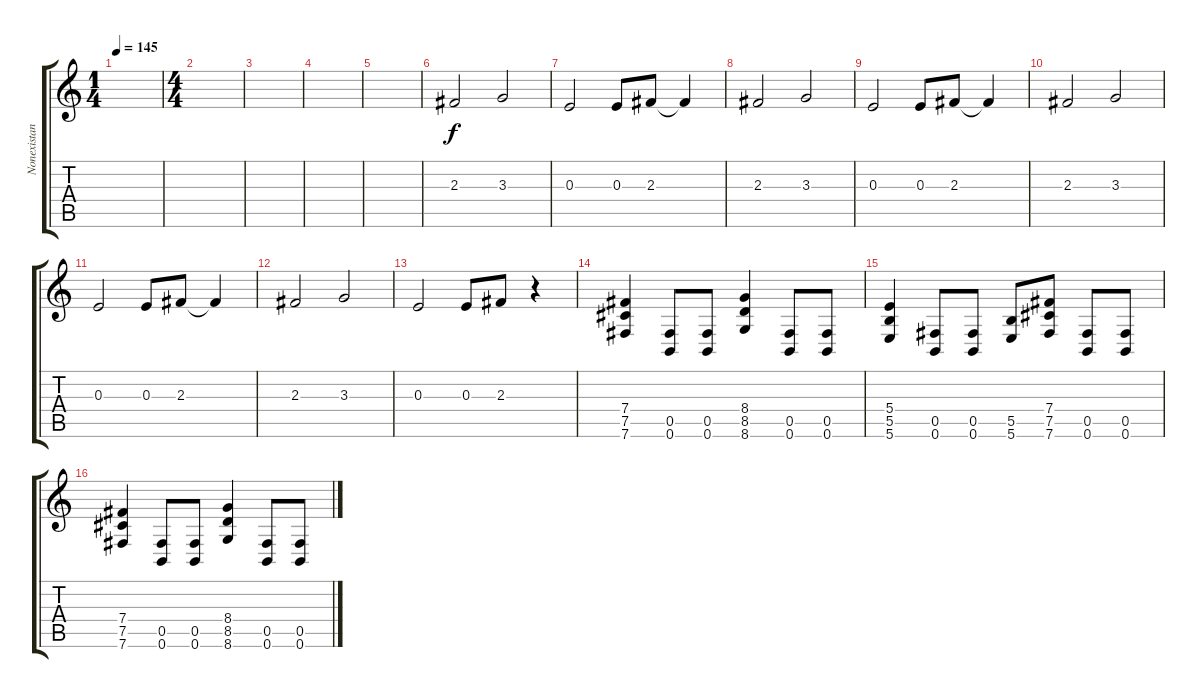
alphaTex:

\track ("Nonexistant Guitarist" "Nonexistan") {instrument overdrivenguitar}
\staff {score tabs}
\tuning (Db4 Ab3 E3 B2 Gb2 B1) {hide}
\ts (1 4)
\tempo 145
\clef g2
\ks c
|
\ts (4 4)
|
|
|
|
2.3.2{instrument electricguitarjazz} 3.3.2 |
0.3.2 0.3.8 2.3.8 2.3{t}.4 |
2.3.2 3.3.2 |
0.3.2 0.3.8 2.3.8 2.3{t}.4 |
2.3.2 3.3.2 |
0.3.2 0.3.8 2.3.8 2.3{t}.4 |
2.3.2 3.3.2 |
0.3.2 0.3.8 2.3.8 r.4 |
(7.4 7.5 7.6).4{instrument overdrivenguitar} (0.5 0.6).8 (0.5 0.6).8 (8.4 8.5 8.6).4 (0.5 0.6).8 (0.5 0.6).8 |
(5.4 5.5 5.6).4 (0.5 0.6).8 (0.5 0.6).8 (5.5 5.6).8 (7.4 7.5 7.6).8 (0.5 0.6).8 (0.5 0.6).8 |
(7.4 7.5 7.6).4 (0.5 0.6).8 (0.5 0.6).8 (8.4 8.5 8.6).4 (0.5 0.6).8 (0.5 0.6).8
